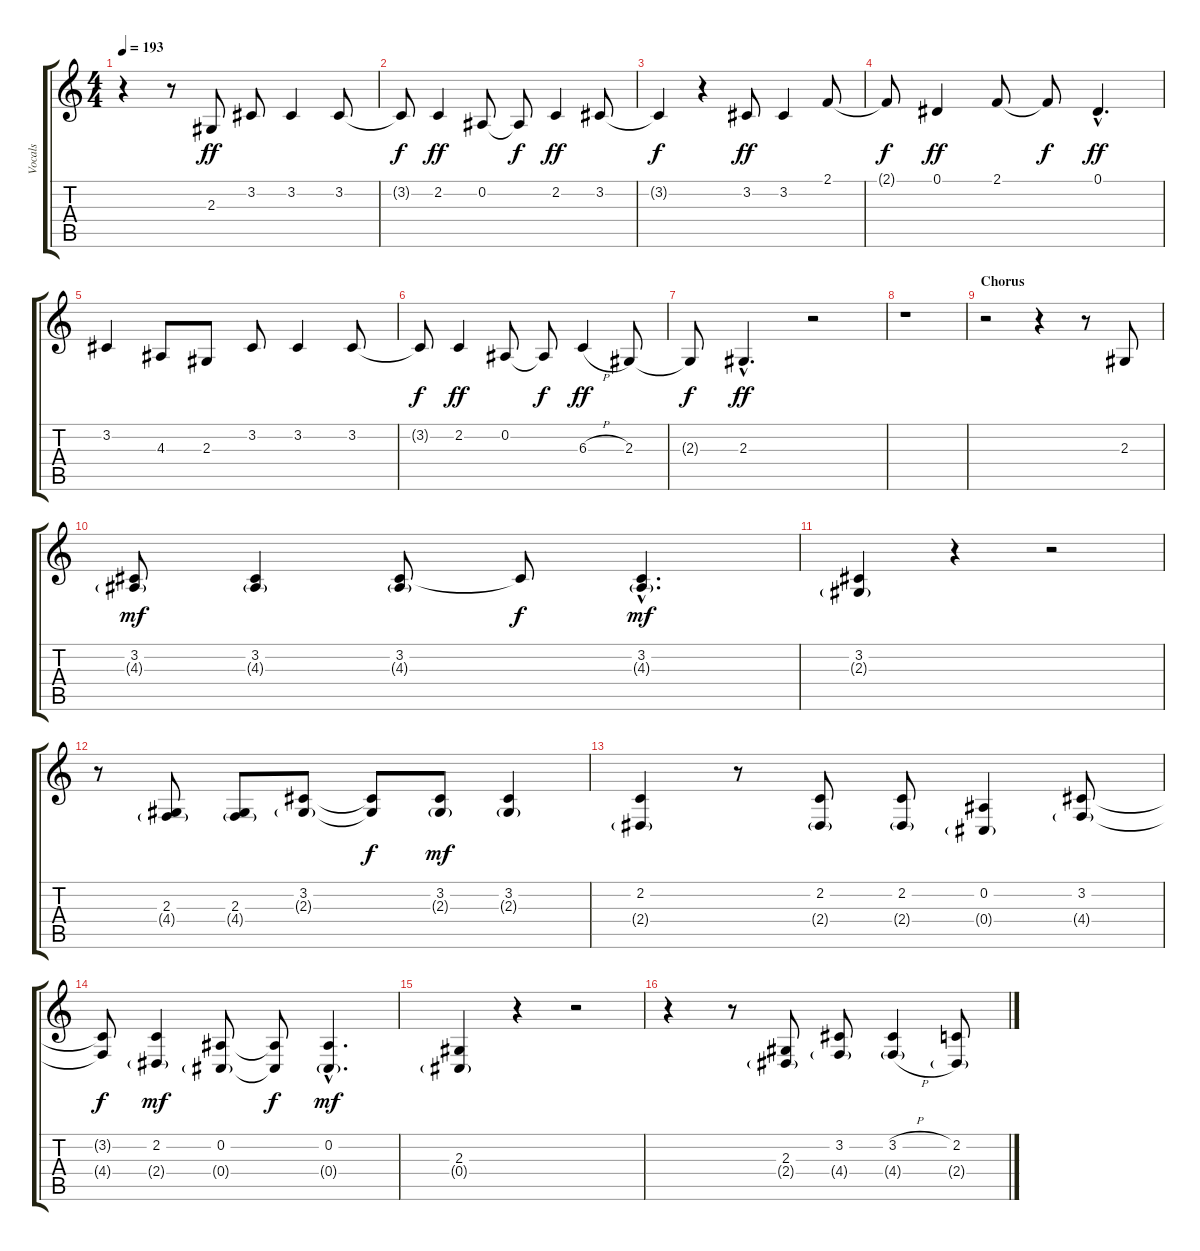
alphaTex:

\track ("Vocals" "Vocals") {instrument trumpet}
\staff {score tabs}
\tuning (Eb4 Bb3 Gb3 Db3 Ab2 Eb2) {hide}
\ts (4 4)
\tempo 193
\clef g2
\ks c
r.4{dy ff} r.8 2.3.8 3.2.8 3.2.4 3.2.8 |
3.2{t}.8{dy f} 2.2.4{dy ff} 0.2.8 0.2{t}.8{dy f} 2.2.4{dy ff} 3.2.8 |
3.2{t}.4{dy f} r.4 3.2.8{dy ff} 3.2.4 2.1.8 |
2.1{t}.8{dy f} 0.1.4{dy ff} 2.1.8 2.1{t}.8{dy f} 0.1{hac}.4{d dy ff} |
3.2.4 4.3.8 2.3.8 3.2.8 3.2.4 3.2.8 |
3.2{t}.8{dy f} 2.2.4{dy ff} 0.2.8 0.2{t}.8{dy f} 6.3{h}.4{dy ff} 2.3.8 |
2.3{t}.8{dy f} 2.3{hac}.4{d dy ff} r.2 |
r.1 |
\section ("" "Chorus")
r.2 r.4 r.8 2.3.8 |
(3.2 4.3{g}).8{dy mf} (3.2 4.3{g}).4 (3.2 4.3{g}).8 3.2{t}.8{dy f} (3.2{hac} 4.3{g hac}).4{d dy mf} |
(3.2 2.3{g}).4 r.4 r.2 |
r.8 (2.3 4.4{g}).8 (2.3 4.4{g}).8 (3.2 2.3{g}).8 (3.2{t} 2.3{t}).8{dy f} (3.2 2.3{g}).8{dy mf} (3.2 2.3{g}).4 |
(2.2 2.4{g}).4 r.8 (2.2 2.4{g}).8 (2.2 2.4{g}).8 (0.2 0.4{g}).4 (3.2 4.4{g}).8 |
(3.2{t} 4.4{t}).8{dy f} (2.2 2.4{g}).4{dy mf} (0.2 0.4{g}).8 (0.2{t} 0.4{t}).8{dy f} (0.2{hac} 0.4{g hac}).4{d dy mf} |
(2.3 0.4{g}).4 r.4 r.2 |
r.4 r.8 (2.3 2.4{g}).8 (3.2 4.4{g}).8 (3.2{h} 4.4{h g}).4 (2.2 2.4{g}).8
